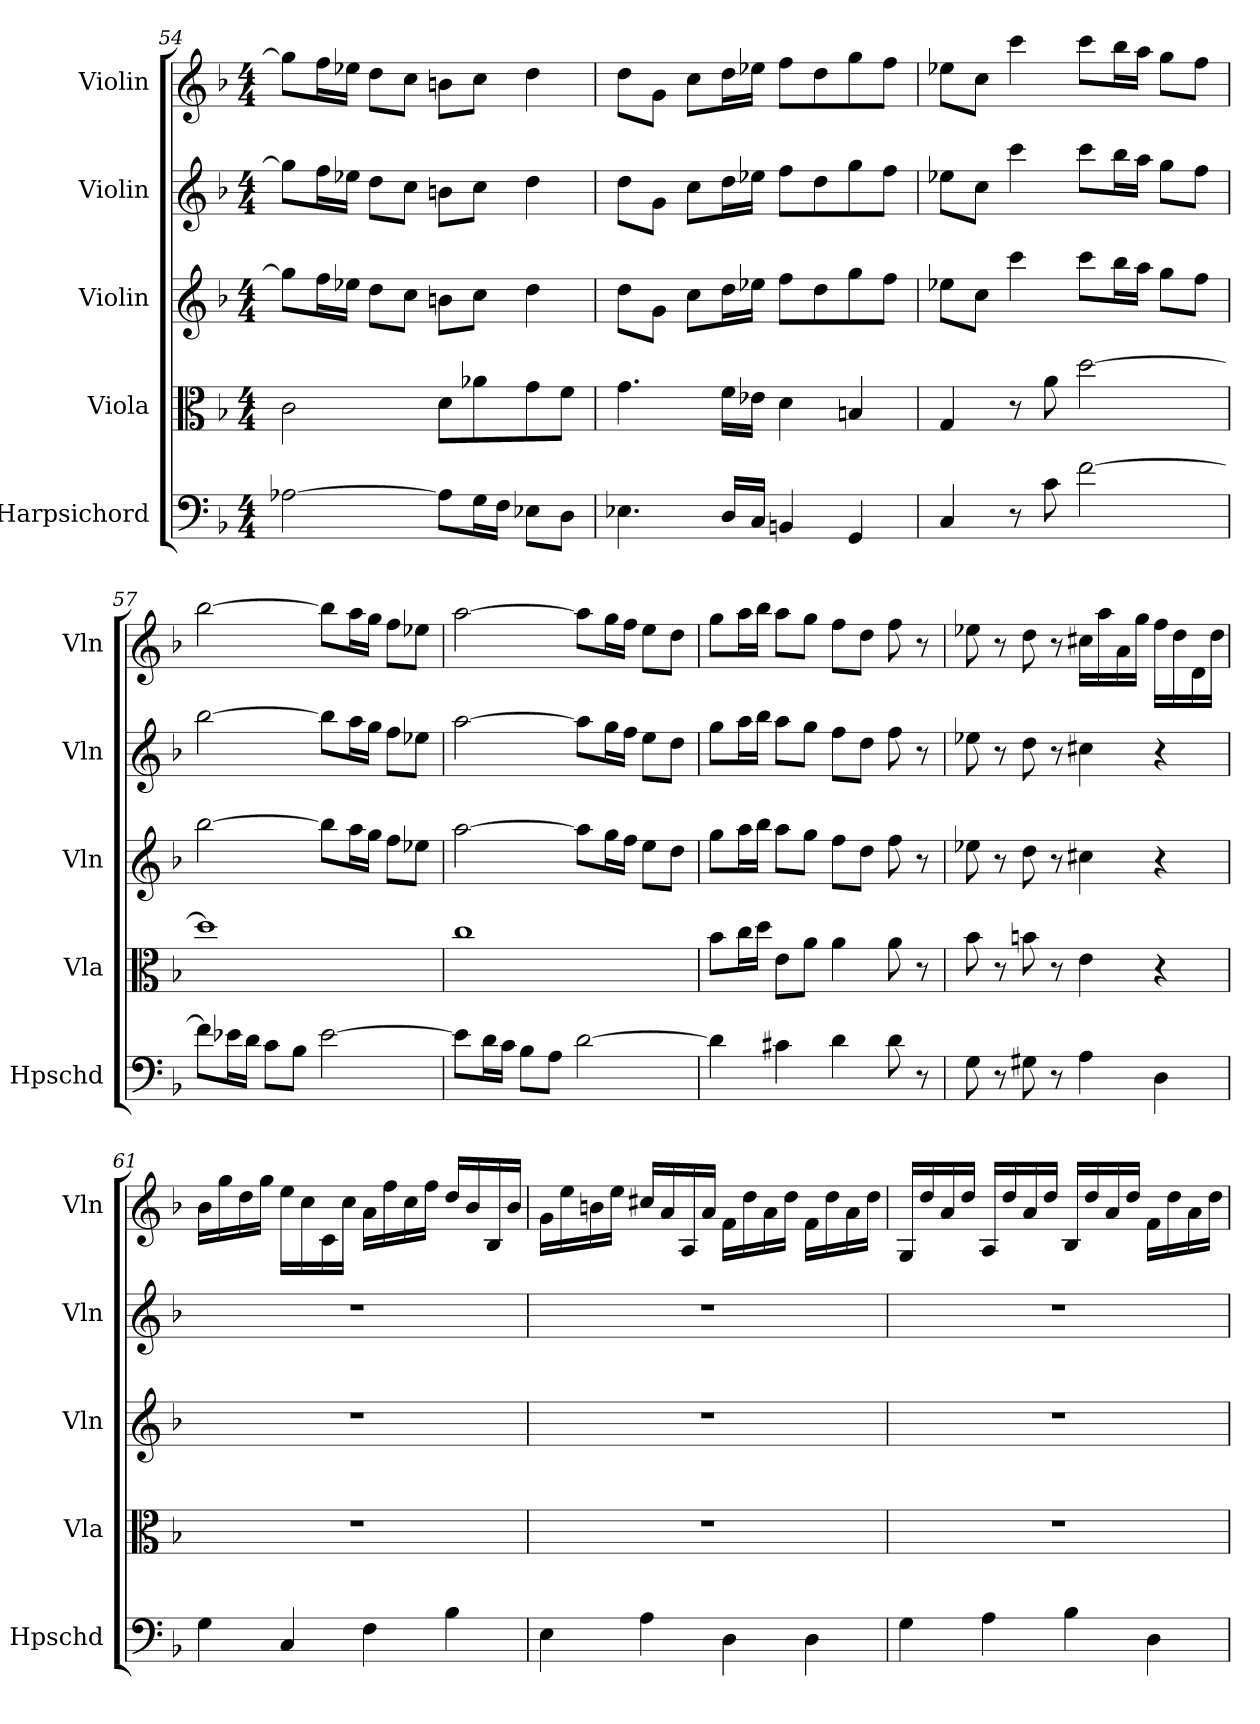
**kern	**kern	**kern	**kern	**kern
*part5	*part4	*part3	*part2	*part1
*staff5	*staff4	*staff3	*staff2	*staff1
*I"Harpsichord	*I"Viola	*I"Violin	*I"Violin	*I"Violin
*I'Hpschd	*I'Vla	*I'Vln	*I'Vln	*I'Vln
*clefF4	*clefC3	*clefG2	*clefG2	*clefG2
*k[b-]	*k[b-]	*k[b-]	*k[b-]	*k[b-]
*d:	*d:	*d:	*d:	*d:
*M4/4	*M4/4	*M4/4	*M4/4	*M4/4
=54	=54	=54	=54	=54
[2A-X\	2c\	8gg\L]	8gg\L]	8gg\L]
.	.	16ff\L	16ff\L	16ff\L
.	.	16ee-X\JJ	16ee-X\JJ	16ee-X\JJ
.	.	8dd\L	8dd\L	8dd\L
.	.	8cc\J	8cc\J	8cc\J
8A-\L]	8d\L	8bn\L	8bn\L	8bn\L
16G\L	8a-X\	8cc\J	8cc\J	8cc\J
16F\JJ	.	.	.	.
8E-X\L	8g\	4dd\	4dd\	4dd\
8D\J	8f\J	.	.	.
=55	=55	=55	=55	=55
4.E-X\	4.g\	8dd\L	8dd\L	8dd\L
.	.	8g\J	8g\J	8g\J
.	.	8cc\L	8cc\L	8cc\L
16D/LL	16f\LL	16dd\L	16dd\L	16dd\L
16C/JJ	16e-X\JJ	16ee-X\JJ	16ee-X\JJ	16ee-X\JJ
4BBn/	4d\	8ff\L	8ff\L	8ff\L
.	.	8dd\	8dd\	8dd\
4GG/	4Bn/	8gg\	8gg\	8gg\
.	.	8ff\J	8ff\J	8ff\J
=56	=56	=56	=56	=56
4C/	4G/	8ee-X\L	8ee-X\L	8ee-X\L
.	.	8cc\J	8cc\J	8cc\J
8r	8r	4ccc\	4ccc\	4ccc\
8c\	8a\	.	.	.
[2f\	[2dd\	8ccc\L	8ccc\L	8ccc\L
.	.	16bb-\L	16bb-\L	16bb-\L
.	.	16aa\JJ	16aa\JJ	16aa\JJ
.	.	8gg\L	8gg\L	8gg\L
.	.	8ff\J	8ff\J	8ff\J
=57	=57	=57	=57	=57
8f\L]	1dd\]	[2bb-\	[2bb-\	[2bb-\
16e-X\L	.	.	.	.
16d\JJ	.	.	.	.
8c\L	.	.	.	.
8B-\J	.	.	.	.
[2e-\	.	8bb-\L]	8bb-\L]	8bb-\L]
.	.	16aa\L	16aa\L	16aa\L
.	.	16gg\JJ	16gg\JJ	16gg\JJ
.	.	8ff\L	8ff\L	8ff\L
.	.	8ee-X\J	8ee-X\J	8ee-X\J
=58	=58	=58	=58	=58
8e-\L]	1cc\	[2aa\	[2aa\	[2aa\
16d\L	.	.	.	.
16c\JJ	.	.	.	.
8B-\L	.	.	.	.
8A\J	.	.	.	.
[2d\	.	8aa\L]	8aa\L]	8aa\L]
.	.	16gg\L	16gg\L	16gg\L
.	.	16ff\JJ	16ff\JJ	16ff\JJ
.	.	8ee\L	8ee\L	8ee\L
.	.	8dd\J	8dd\J	8dd\J
=59	=59	=59	=59	=59
4d\]	8b-\L	8gg\L	8gg\L	8gg\L
.	16cc\L	16aa\L	16aa\L	16aa\L
.	16dd\JJ	16bb-\JJ	16bb-\JJ	16bb-\JJ
4c#X\	8e\L	8aa\L	8aa\L	8aa\L
.	8a\J	8gg\J	8gg\J	8gg\J
4d\	4a\	8ff\L	8ff\L	8ff\L
.	.	8dd\J	8dd\J	8dd\J
8d\	8a\	8ff\	8ff\	8ff\
8r	8r	8r	8r	8r
=60	=60	=60	=60	=60
8G\	8b-\	8ee-X\	8ee-X\	8ee-X\
8r	8r	8r	8r	8r
8G#X\	8bn\	8dd\	8dd\	8dd\
8r	8r	8r	8r	8r
4A\	4e\	4cc#X\	4cc#X\	16cc#X\LL
.	.	.	.	16aa\
.	.	.	.	16a\
.	.	.	.	16gg\JJ
4D\	4r	4r	4r	16ff\LL
.	.	.	.	16dd\
.	.	.	.	16d\
.	.	.	.	16dd\JJ
=61	=61	=61	=61	=61
4G\	1r	1r	1r	16b-\LL
.	.	.	.	16gg\
.	.	.	.	16dd\
.	.	.	.	16gg\JJ
4C/	.	.	.	16ee\LL
.	.	.	.	16cc\
.	.	.	.	16c\
.	.	.	.	16cc\JJ
4F\	.	.	.	16a\LL
.	.	.	.	16ff\
.	.	.	.	16cc\
.	.	.	.	16ff\JJ
4B-\	.	.	.	16dd/LL
.	.	.	.	16b-/
.	.	.	.	16B-/
.	.	.	.	16b-/JJ
=62	=62	=62	=62	=62
4E\	1r	1r	1r	16g\LL
.	.	.	.	16ee\
.	.	.	.	16bn\
.	.	.	.	16ee\JJ
4A\	.	.	.	16cc#X/LL
.	.	.	.	16a/
.	.	.	.	16A/
.	.	.	.	16a/JJ
4D\	.	.	.	16f\LL
.	.	.	.	16dd\
.	.	.	.	16a\
.	.	.	.	16dd\JJ
4D\	.	.	.	16f\LL
.	.	.	.	16dd\
.	.	.	.	16a\
.	.	.	.	16dd\JJ
=63	=63	=63	=63	=63
4G\	1r	1r	1r	16G/LL
.	.	.	.	16dd/
.	.	.	.	16a/
.	.	.	.	16dd/JJ
4A\	.	.	.	16A/LL
.	.	.	.	16dd/
.	.	.	.	16a/
.	.	.	.	16dd/JJ
4B-\	.	.	.	16B-/LL
.	.	.	.	16dd/
.	.	.	.	16a/
.	.	.	.	16dd/JJ
4D\	.	.	.	16f\LL
.	.	.	.	16dd\
.	.	.	.	16a\
.	.	.	.	16dd\JJ
=	=	=	=	=
*-	*-	*-	*-	*-
